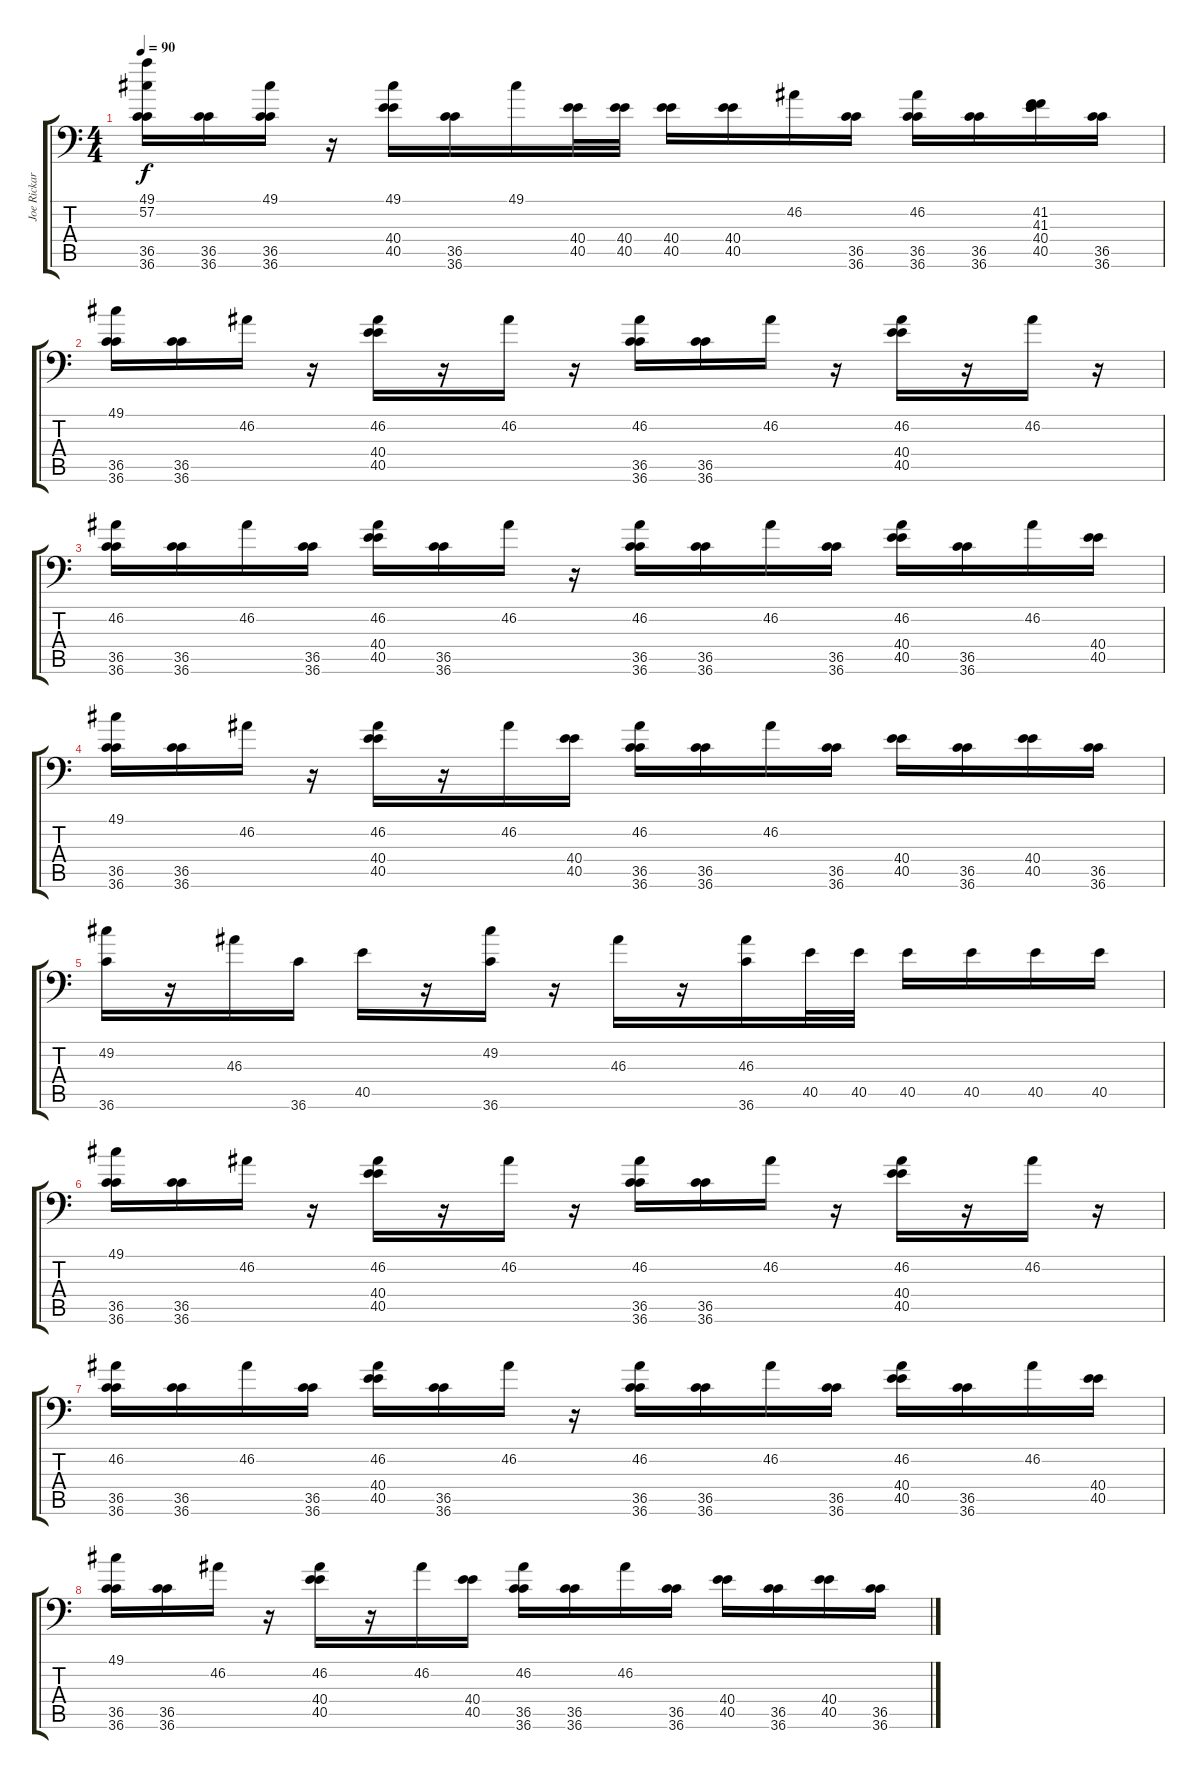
\track ("Joe Rickard" "Joe Rickar") {instrument acousticgrandpiano}
\staff {score tabs}
\tuning (C-1 C-1 C-1 C-1 C-1 C-1) {hide}
\ts (4 4)
\tempo 90
\clef f4
\ks c
(49.1 57.2 36.5 36.6).16{dy f} (36.5 36.6).16 (49.1 36.5 36.6).16 r.16 (49.1 40.4 40.5).16 (36.5 36.6).16 49.1.16 (40.4 40.5).32 (40.4 40.5).32 (40.4 40.5).16 (40.4 40.5).16 46.2.16 (36.5 36.6).16 (46.2 36.5 36.6).16 (36.5 36.6).16 (41.2 41.3 40.4 40.5).16 (36.5 36.6).16 |
(49.1 36.5 36.6).16 (36.5 36.6).16 46.2.16 r.16 (46.2 40.4 40.5).16 r.16 46.2.16 r.16 (46.2 36.5 36.6).16 (36.5 36.6).16 46.2.16 r.16 (46.2 40.4 40.5).16 r.16 46.2.16 r.16 |
(46.2 36.5 36.6).16 (36.5 36.6).16 46.2.16 (36.5 36.6).16 (46.2 40.4 40.5).16 (36.5 36.6).16 46.2.16 r.16 (46.2 36.5 36.6).16 (36.5 36.6).16 46.2.16 (36.5 36.6).16 (46.2 40.4 40.5).16 (36.5 36.6).16 46.2.16 (40.4 40.5).16 |
(49.1 36.5 36.6).16 (36.5 36.6).16 46.2.16 r.16 (46.2 40.4 40.5).16 r.16 46.2.16 (40.4 40.5).16 (46.2 36.5 36.6).16 (36.5 36.6).16 46.2.16 (36.5 36.6).16 (40.4 40.5).16 (36.5 36.6).16 (40.4 40.5).16 (36.5 36.6).16 |
(49.2 36.6).16 r.16 46.3.16 36.6.16 40.5.16 r.16 (49.2 36.6).16 r.16 46.3.16 r.16 (46.3 36.6).16 40.5.32 40.5.32 40.5.16 40.5.16 40.5.16 40.5.16 |
(49.1 36.5 36.6).16 (36.5 36.6).16 46.2.16 r.16 (46.2 40.4 40.5).16 r.16 46.2.16 r.16 (46.2 36.5 36.6).16 (36.5 36.6).16 46.2.16 r.16 (46.2 40.4 40.5).16 r.16 46.2.16 r.16 |
(46.2 36.5 36.6).16 (36.5 36.6).16 46.2.16 (36.5 36.6).16 (46.2 40.4 40.5).16 (36.5 36.6).16 46.2.16 r.16 (46.2 36.5 36.6).16 (36.5 36.6).16 46.2.16 (36.5 36.6).16 (46.2 40.4 40.5).16 (36.5 36.6).16 46.2.16 (40.4 40.5).16 |
(49.1 36.5 36.6).16 (36.5 36.6).16 46.2.16 r.16 (46.2 40.4 40.5).16 r.16 46.2.16 (40.4 40.5).16 (46.2 36.5 36.6).16 (36.5 36.6).16 46.2.16 (36.5 36.6).16 (40.4 40.5).16 (36.5 36.6).16 (40.4 40.5).16 (36.5 36.6).16
